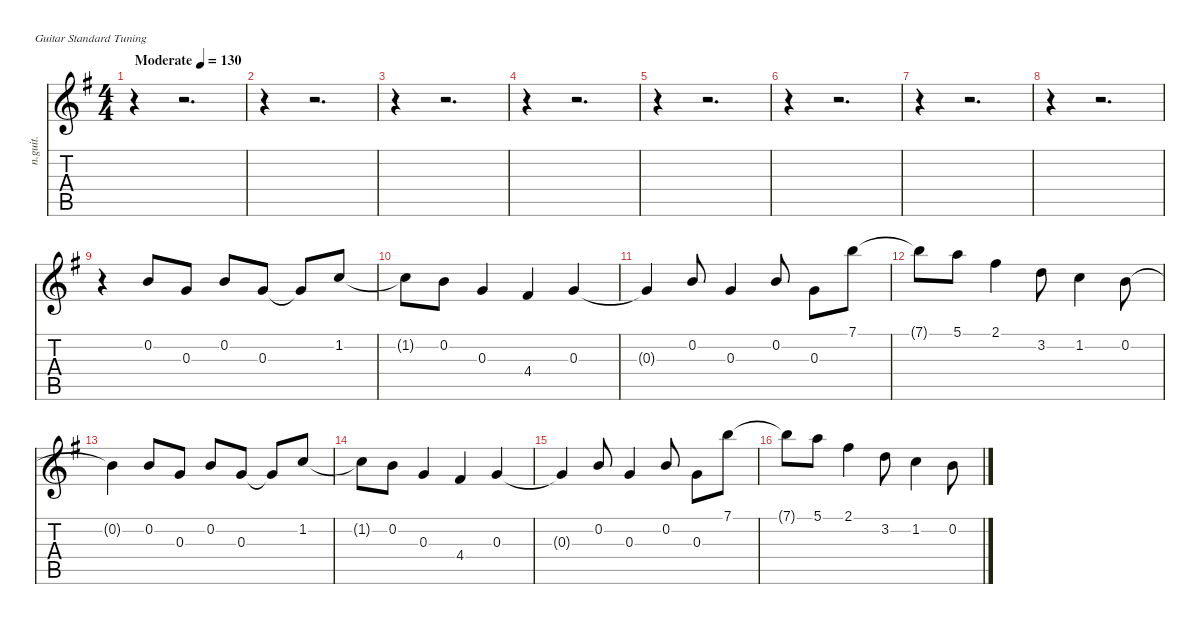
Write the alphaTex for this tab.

\defaultSystemsLayout 4
\hideDynamics
\bracketExtendMode nobrackets
\track ("Track 3" "n.guit.") {instrument acousticguitarnylon}
\staff {score tabs}
\tuning (E4 B3 G3 D3 A2 E2)
\ts (4 4)
\beaming (8 2 2 2 2)
\tempo (130 "Moderate")
\clef g2
\ks g
r.4{dy f instrument acousticguitarnylon beam Down} r.2{d beam Down} |
r.4{beam Down} r.2{d beam Down} |
r.4{beam Down} r.2{d beam Down} |
r.4{beam Down} r.2{d beam Down} |
r.4{beam Down} r.2{d beam Down} |
r.4{beam Down} r.2{d beam Down} |
r.4{beam Down} r.2{d beam Down} |
r.4{beam Down} r.2{d beam Down} |
r.4{beam Down} 0.2{acc forcenatural}.8{beam Up} 0.3{acc forcenatural}.8{beam Up} 0.2{acc forcenatural}.8{beam Up} 0.3{acc forcenatural}.8{beam Up} 0.3{t acc forcenatural}.8{beam Up} 1.2{acc forcenatural}.8{beam Up} |
1.2{t acc forcenatural}.8{beam Down} 0.2{acc forcenatural}.8{beam Down} 0.3{acc forcenatural}.4{beam Up} 4.4{acc #}.4{beam Up} 0.3{acc forcenatural}.4{beam Up} |
0.3{t acc forcenatural}.4{beam Up} 0.2{acc forcenatural}.8{beam Up} 0.3{acc forcenatural}.4{beam Up} 0.2{acc forcenatural}.8{beam Up} 0.3{acc forcenatural}.8{beam Down} 7.1{acc forcenatural}.8{beam Down} |
7.1{t acc forcenatural}.8{beam Down} 5.1{acc forcenatural}.8{beam Down} 2.1{acc #}.4{beam Down} 3.2{acc forcenatural}.8{beam Down} 1.2{acc forcenatural}.4{beam Down} 0.2{acc forcenatural}.8{beam Down} |
0.2{t acc forcenatural}.4{beam Down} 0.2{acc forcenatural}.8{beam Up} 0.3{acc forcenatural}.8{beam Up} 0.2{acc forcenatural}.8{beam Up} 0.3{acc forcenatural}.8{beam Up} 0.3{t acc forcenatural}.8{beam Up} 1.2{acc forcenatural}.8{beam Up} |
1.2{t acc forcenatural}.8{beam Down} 0.2{acc forcenatural}.8{beam Down} 0.3{acc forcenatural}.4{beam Up} 4.4{acc #}.4{beam Up} 0.3{acc forcenatural}.4{beam Up} |
0.3{t acc forcenatural}.4{beam Up} 0.2{acc forcenatural}.8{beam Up} 0.3{acc forcenatural}.4{beam Up} 0.2{acc forcenatural}.8{beam Up} 0.3{acc forcenatural}.8{beam Down} 7.1{acc forcenatural}.8{beam Down} |
7.1{t acc forcenatural}.8{beam Down} 5.1{acc forcenatural}.8{beam Down} 2.1{acc #}.4{beam Down} 3.2{acc forcenatural}.8{beam Down} 1.2{acc forcenatural}.4{beam Down} 0.2{acc forcenatural}.8{beam Down}
